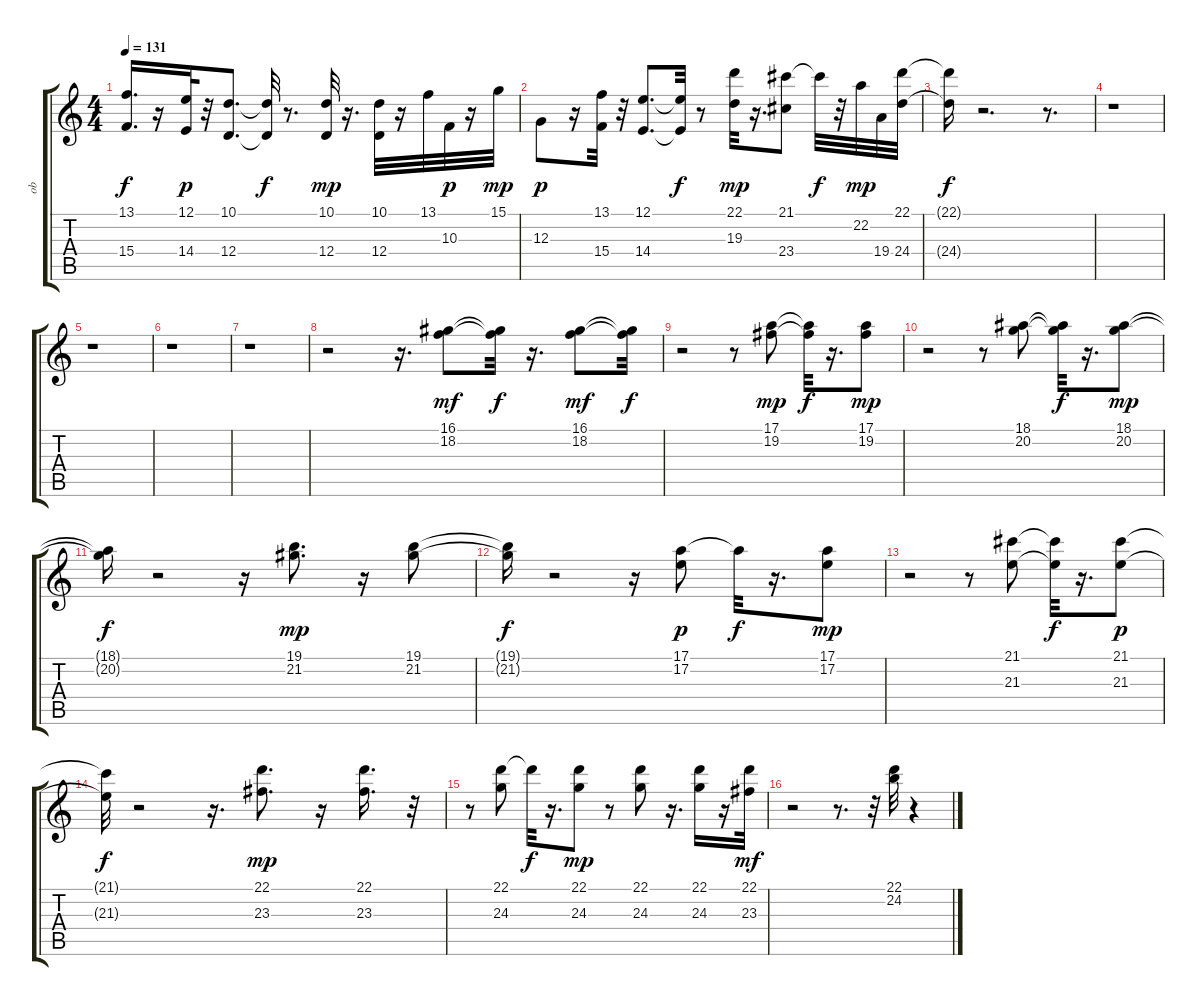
\track ("ob" "ob") {instrument oboe}
\staff {score tabs}
\tuning (E4 B3 G3 D3 A2 E2) {hide}
\ts (4 4)
\tempo 131
\clef g2
\ks c
(13.1{t} 15.4{t}).16{d dy f} r.16 (12.1 14.4).32{dy p} r.32 (10.1 12.4).8{d} (10.1{t} 12.4{t}).32{dy f} r.8{d} (10.1 12.4).32{dy mp} r.16{d} (10.1 12.4).32 r.16 13.1.32 10.3.32{dy p} r.16 15.1.32{dy mp} |
12.3.8{dy p} r.16 (13.1 15.4).32 r.32 (12.1 14.4).8{d} (12.1{t} 14.4{t}).32{dy f} r.8 (22.1 19.3).32{dy mp} r.16{d} (21.1 23.4).8 21.1{t}.32{dy f} r.32 22.2.32{dy mp} 19.4.32 (22.1 24.4).32 |
(22.1{t} 24.4{t}).16{dy f} r.2{d} r.8{d} |
r.1 |
r.1 |
r.1 |
r.1 |
r.2 r.16{d} (16.1 18.2).8{dy mf} (16.1{t} 18.2{t}).32{dy f} r.16{d} (16.1 18.2).8{dy mf} (16.1{t} 18.2{t}).32{dy f} |
r.2 r.8 (17.1 19.2).8{dy mp} (17.1{t} 19.2{t}).32{dy f} r.16{d} (17.1 19.2).8{dy mp} |
r.2 r.8 (18.1 20.2).8 (18.1{t} 20.2{t}).32{dy f} r.16{d} (18.1 20.2).8{dy mp} |
(18.1{t} 20.2{t}).16{dy f} r.2 r.16 (19.1 21.2).8{d dy mp} r.16 (19.1 21.2).8 |
(19.1{t} 21.2{t}).16{dy f} r.2 r.16 (17.1 17.2).8{dy p} 17.1{t}.32{dy f} r.16{d} (17.1 17.2).8{dy mp} |
r.2 r.8 (21.1 21.3).8 (21.1{t} 21.3{t}).32{dy f} r.16{d} (21.1 21.3).8{dy p} |
(21.1{t} 21.3{t}).32{dy f} r.2 r.16{d} (22.1 23.3).8{d dy mp} r.16 (22.1 23.3).16{d} r.32 |
r.8 (22.1 24.3).8 22.1{t}.32{dy f} r.16{d} (22.1 24.3).8{dy mp} r.8 (22.1 24.3).8 r.16{d} (22.1 24.3).16 r.16 (22.1 23.3).32{dy mf} |
r.2 r.8{d} r.32 (22.1 24.2).32 r.4
